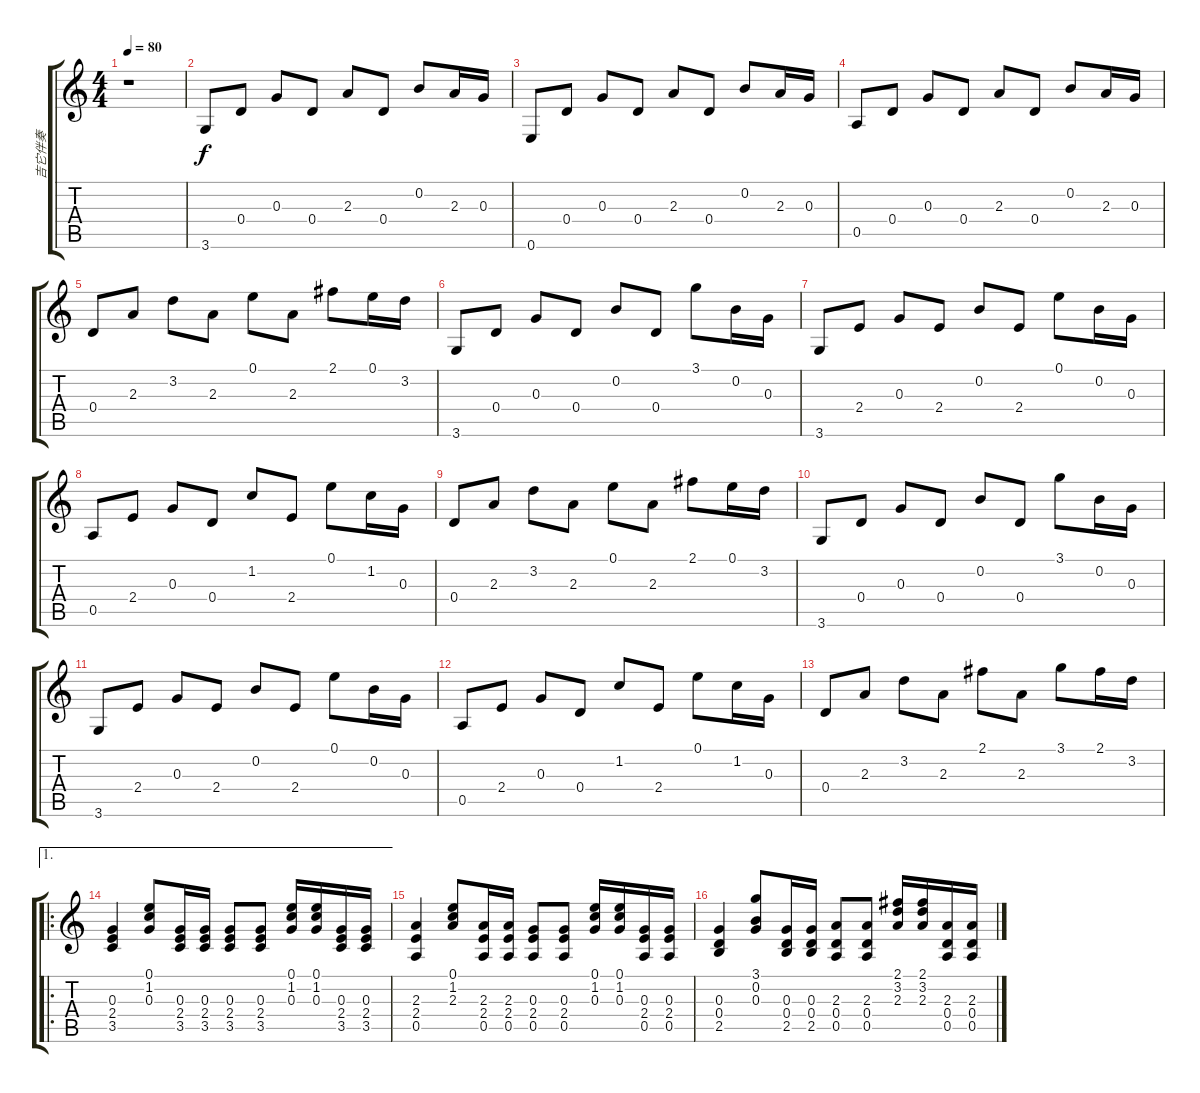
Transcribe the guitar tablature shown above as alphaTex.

\track ("   吉它伴奏" "   吉它伴奏") {instrument acousticguitarsteel}
\staff {score tabs}
\tuning (E4 B3 G3 D3 A2 E2) {hide}
\ts (4 4)
\tempo 80
\clef g2
\ks c
r.1{dy f instrument acousticguitarsteel} |
3.6.8{volume 5} 0.4.8 0.3.8{volume 6} 0.4.8 2.3.8{volume 8} 0.4.8 0.2.8{volume 9} 2.3.16 0.3.16 |
0.6.8{volume 10} 0.4.8 0.3.8{volume 12} 0.4.8 2.3.8 0.4.8 0.2.8 2.3.16 0.3.16 |
0.5.8 0.4.8 0.3.8 0.4.8 2.3.8 0.4.8 0.2.8 2.3.16 0.3.16 |
0.4.8 2.3.8 3.2.8 2.3.8 0.1.8 2.3.8 2.1.8 0.1.16 3.2.16 |
3.6.8 0.4.8 0.3.8 0.4.8 0.2.8 0.4.8 3.1.8 0.2.16 0.3.16 |
3.6.8 2.4.8 0.3.8 2.4.8 0.2.8 2.4.8 0.1.8 0.2.16 0.3.16 |
0.5.8 2.4.8 0.3.8 0.4.8 1.2.8 2.4.8 0.1.8 1.2.16 0.3.16 |
0.4.8 2.3.8 3.2.8 2.3.8 0.1.8 2.3.8 2.1.8 0.1.16 3.2.16 |
3.6.8 0.4.8 0.3.8 0.4.8 0.2.8 0.4.8 3.1.8 0.2.16 0.3.16 |
3.6.8 2.4.8 0.3.8 2.4.8 0.2.8 2.4.8 0.1.8 0.2.16 0.3.16 |
0.5.8 2.4.8 0.3.8 0.4.8 1.2.8 2.4.8 0.1.8 1.2.16 0.3.16 |
0.4.8 2.3.8 3.2.8 2.3.8 2.1.8 2.3.8 3.1.8 2.1.16 3.2.16 |
\ae 1
\ro
(0.3 2.4 3.5).4 (0.1 1.2 0.3).8 (0.3 2.4 3.5).16 (0.3 2.4 3.5).16 (0.3 2.4 3.5).8 (0.3 2.4 3.5).8 (0.1 1.2 0.3).16 (0.1 1.2 0.3).16 (0.3 2.4 3.5).16 (0.3 2.4 3.5).16 |
(2.3 2.4 0.5).4 (0.1 1.2 2.3).8 (2.3 2.4 0.5).16 (2.3 2.4 0.5).16 (0.3 2.4 0.5).8 (0.3 2.4 0.5).8 (0.1 1.2 0.3).16 (0.1 1.2 0.3).16 (0.3 2.4 0.5).16 (0.3 2.4 0.5).16 |
(0.3 0.4 2.5).4 (3.1 0.2 0.3).8 (0.3 0.4 2.5).16 (0.3 0.4 2.5).16 (2.3 0.4 0.5).8 (2.3 0.4 0.5).8 (2.1 3.2 2.3).16 (2.1 3.2 2.3).16 (2.3 0.4 0.5).16 (2.3 0.4 0.5).16
